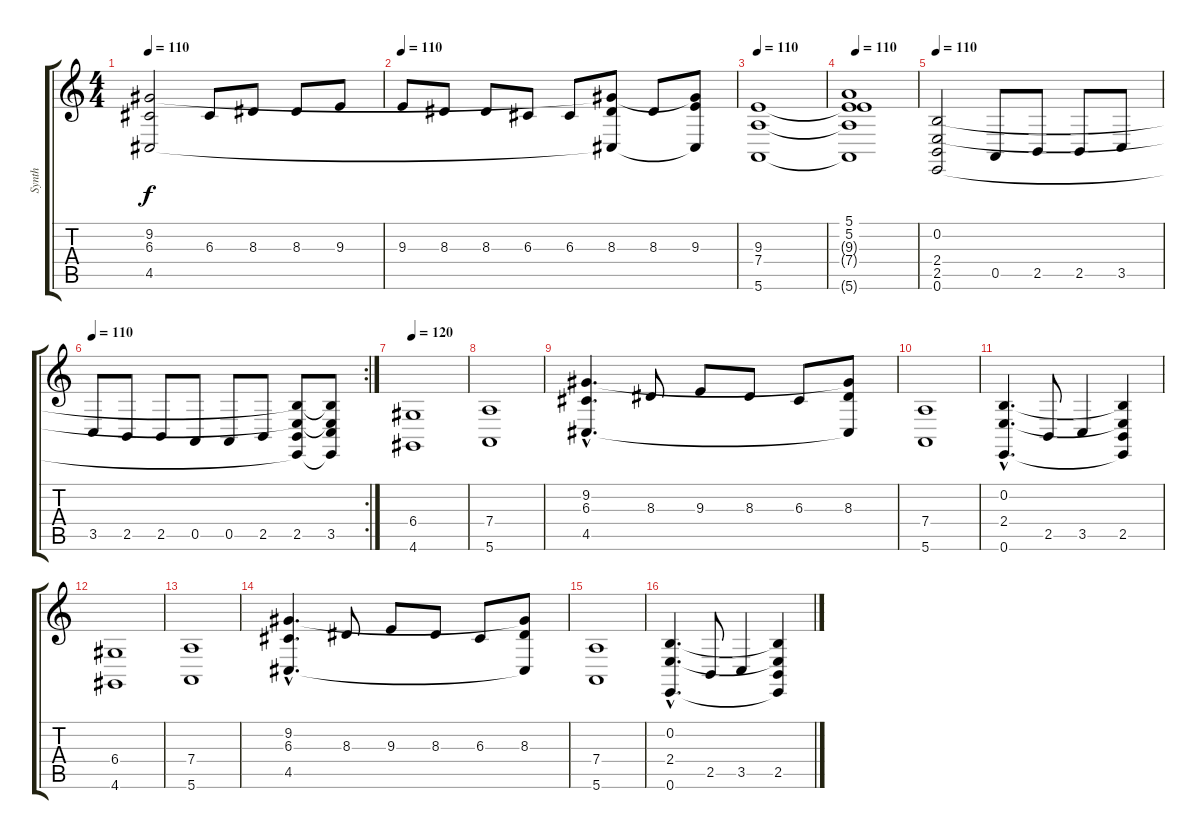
\track ("Synth" "Synth") {instrument pad4choir}
\staff {score tabs}
\tuning (E4 B3 G3 D3 A2 E2) {hide}
\ts (4 4)
\tempo 110
\clef g2
\ks c
(9.2 6.3 4.5).2{dy f} 6.3.8 8.3.8 8.3.8 9.3.8 |
\tempo 110
9.3.8 8.3.8 8.3.8 6.3.8 6.3.8 (9.2{t} 8.3 4.5{t}).8 8.3.8 (9.2{t} 9.3 4.5{t}).8 |
\tempo 110
(9.3 7.4 5.6).1 |
\tempo 110
(5.1 5.2 9.3{t} 7.4{t} 5.6{t}).1 |
\tempo 110
(0.2 2.4 2.5 0.6).2 0.5.8 2.5.8 2.5.8 3.5.8 |
\rc 2
\tempo 110
3.5.8 2.5.8 2.5.8 0.5.8 0.5.8 2.5.8 (0.2{t} 2.4{t} 2.5 0.6{t}).8 (0.2{t} 2.4{t} 3.5 0.6{t}).8 |
\tempo 120
(6.4 4.6).1{volume 16 instrument synthstrings1} |
(7.4 5.6).1 |
(9.2{hac} 6.3{hac} 4.5{hac}).4{d} 8.3.8 9.3.8 8.3.8 6.3.8 (9.2{t} 8.3 4.5{t}).8 |
(7.4 5.6).1 |
(0.2{hac} 2.4{hac} 0.6{hac}).4{d} 2.5.8 3.5.4 (0.2{t} 2.4{t} 2.5 0.6{t}).4 |
(6.4 4.6).1 |
(7.4 5.6).1 |
(9.2{hac} 6.3{hac} 4.5{hac}).4{d} 8.3.8 9.3.8 8.3.8 6.3.8 (9.2{t} 8.3 4.5{t}).8 |
(7.4 5.6).1 |
(0.2{hac} 2.4{hac} 0.6{hac}).4{d} 2.5.8 3.5.4 (0.2{t} 2.4{t} 2.5 0.6{t}).4
